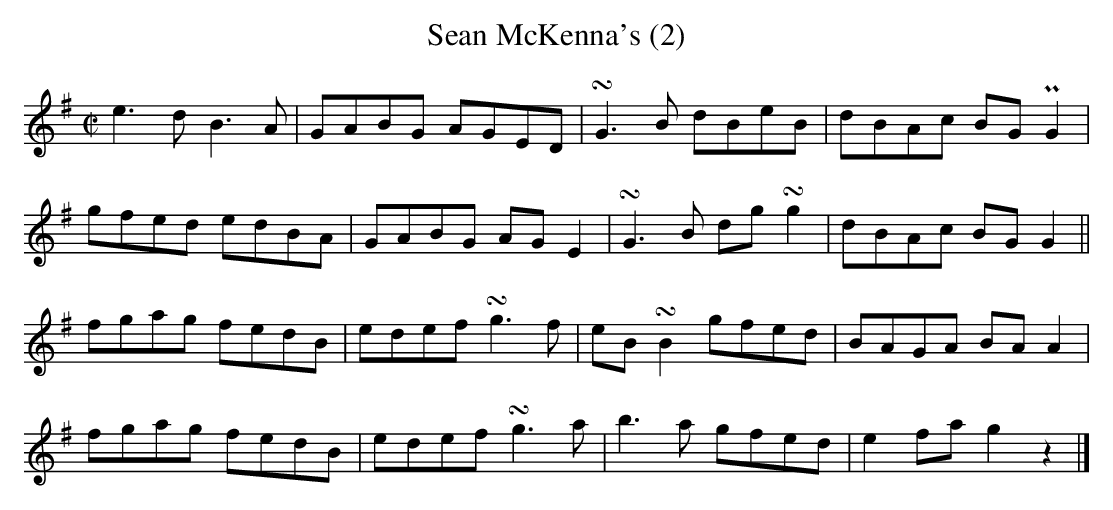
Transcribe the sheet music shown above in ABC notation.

X:1
U: ~ = !turn!
T:Sean McKenna's (2)
L:1/8
M:C|
K:G
e3 d B3 A | GABG AGED | ~G3 B dBeB | dBAc BG PG2 |
gfed edBA | GABG AG E2 | ~G3 B dg ~g2 | dBAc BG G2 ||
fgag fedB | edef ~g3 f | eB ~B2 gfed | BAGA BA A2 |
fgag fedB | edef ~g3 a | b3 a gfed | e2 fa g2 z2 |]
